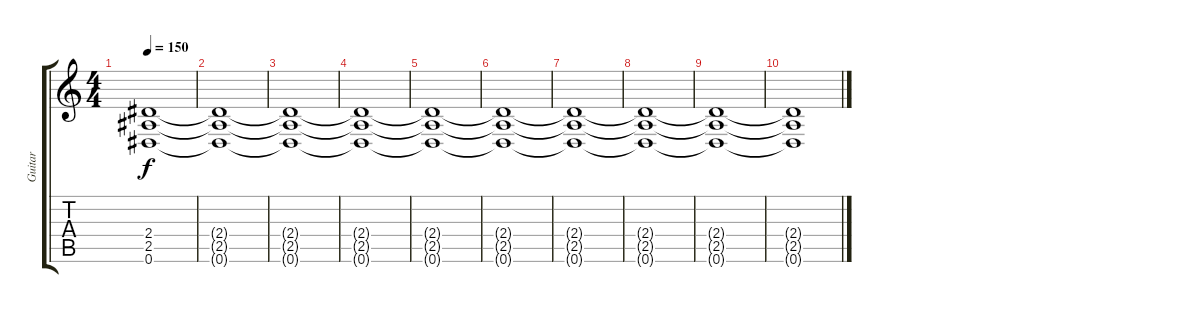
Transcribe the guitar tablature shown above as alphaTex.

\track ("Guitar" "Guitar") {instrument overdrivenguitar}
\staff {score tabs}
\tuning (Eb4 Bb3 Gb3 Db3 Ab2 Eb2) {hide}
\ts (4 4)
\tempo 150
\clef g2
\ks c
(2.4{t} 2.5{t} 0.6{t}).1{dy f} |
(2.4{t} 2.5{t} 0.6{t}).1 |
(2.4{t} 2.5{t} 0.6{t}).1 |
(2.4{t} 2.5{t} 0.6{t}).1 |
(2.4{t} 2.5{t} 0.6{t}).1 |
(2.4{t} 2.5{t} 0.6{t}).1 |
(2.4{t} 2.5{t} 0.6{t}).1 |
(2.4{t} 2.5{t} 0.6{t}).1 |
(2.4{t} 2.5{t} 0.6{t}).1 |
(2.4{t} 2.5{t} 0.6{t}).1
